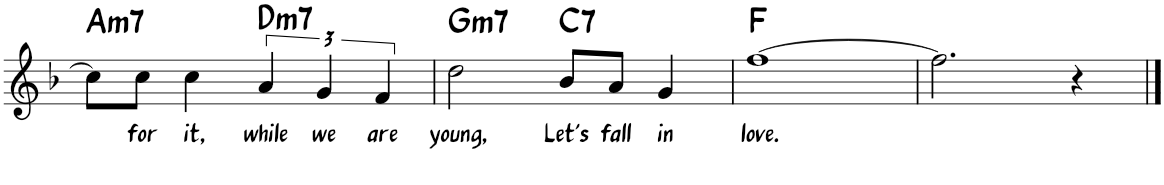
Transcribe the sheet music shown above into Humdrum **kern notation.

**kern	**text	**harte
*part1	*part1	*part1
*staff1	*staff1	*
*I"Piano	*	*
*I'Pno.	*	*
!!LO:PB:g=z
*clefG2	*	*
*k[b-]	*	*
*M4/4	*	*
=29	=29	=29
!	!	!LO:H:kt=m7
8cc\L]	.	A:min7
!	!LO:LY:b	!
8cc\J	for	.
!	!LO:LY:b	!
4cc\	it,	.
!	!LO:LY:b	!LO:H:kt=m7
6a/	while	D:min7
!	!LO:LY:b	!
6g/	we	.
!	!LO:LY:b	!
6f/	are	.
=30	=30	=30
!	!LO:LY:b	!LO:H:kt=m7
2dd\	young,	G:min7
!	!LO:LY:b	!LO:H:kt=7
8b-/L	Let's	C:7
!	!LO:LY:b	!
8a/J	fall	.
!	!LO:LY:b	!
4g/	in	.
=31	=31	=31
!	!LO:LY:b	!
[1ff	love.	F:maj
=32	=32	=32
2.ff\]	.	.
4r	.	.
==	==	==
*-	*-	*-
